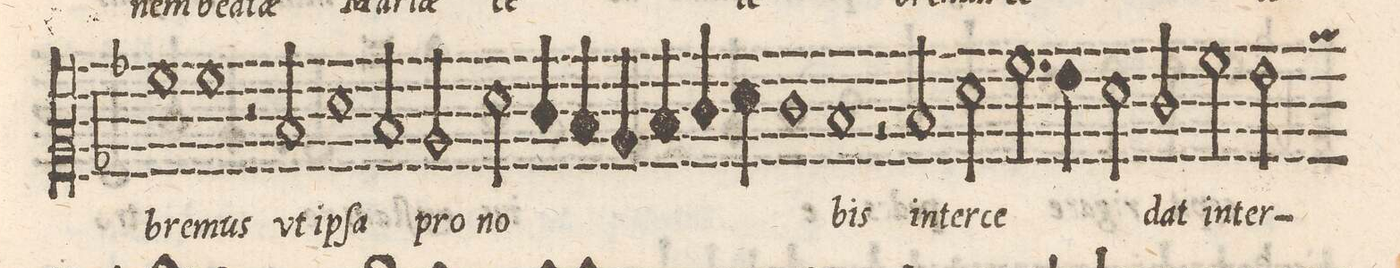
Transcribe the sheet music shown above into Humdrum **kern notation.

**kern	**text
*I"ALTVS	*
*clefC2	*
*k[b-]	*
*met(C|)	*
*M2/1	*
1a	-bre-
1a	-mus
=28-	=28-
2r	.
2d/	vt
1f	ip-
=29-	=29-
2d/	-ſa
2c/	pro
2f\	no-
4e/	.
4d/	.
=30-	=30-
4c/	.
4d/	.
4e/	.
4f\	.
1e	.
=31-	=31-
1d	-bis
2r	.
2d/	in-
=32-	=32-
2f\	-ter-
2.a\	-ce-
4g\	.
2f\	.
=33-	=33-
2e/	-dat
2a\	in-
2g\	-ter-
*custos:cc	*
*-	*-
